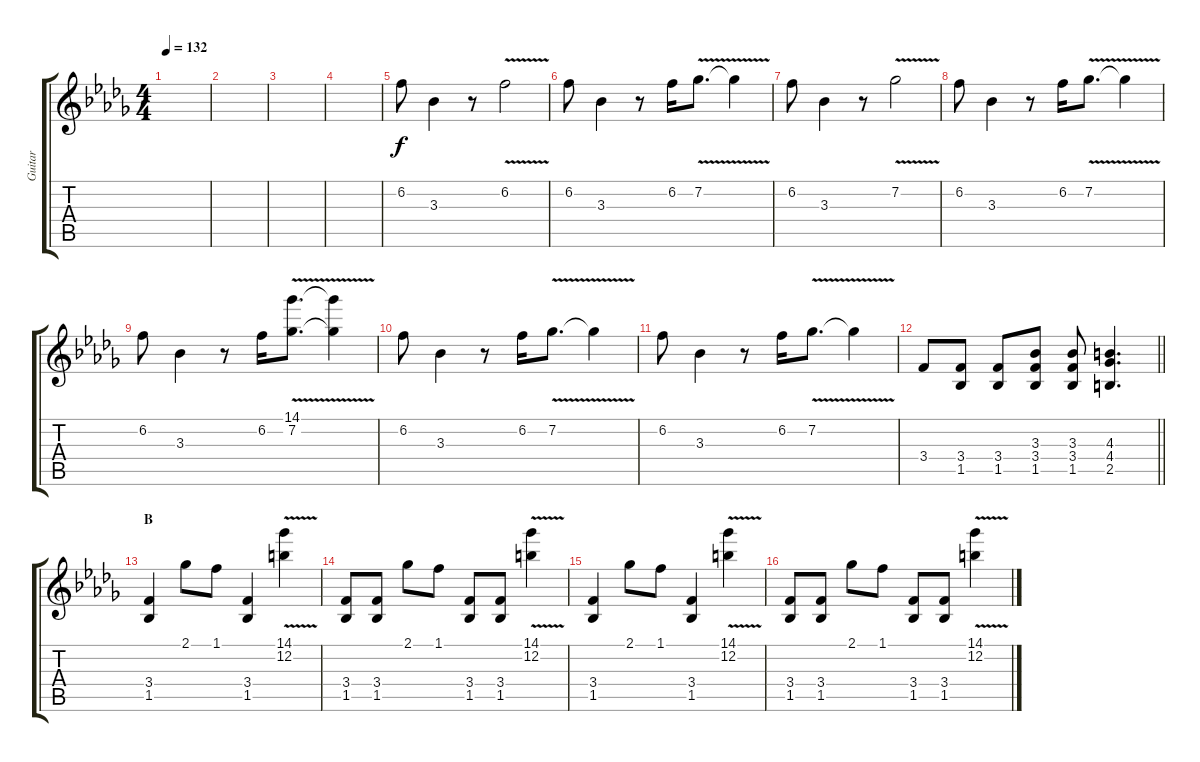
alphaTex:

\track ("Guitar" "Guitar") {instrument distortionguitar}
\staff {score tabs}
\tuning (E4 B3 G3 D3 A2 E2) {hide}
\ts (4 4)
\tempo 132
\clef g2
\ks db
|
|
|
|
6.2.8 3.3.4 r.8 6.2{v}.2 |
6.2.8 3.3.4 r.8 6.2.16 7.2{v}.8{d} 7.2{t}.4 |
6.2.8 3.3.4 r.8 7.2{v}.2 |
6.2.8 3.3.4 r.8 6.2.16 7.2{v}.8{d} 7.2{t}.4 |
6.2.8 3.3.4 r.8 6.2.16 (14.1{v} 7.2).8{d} (14.1{t} 7.2{t}).4 |
6.2.8 3.3.4 r.8 6.2.16 7.2{v}.8{d} 7.2{t}.4 |
6.2.8 3.3.4 r.8 6.2.16 7.2{v}.8{d} 7.2{t}.4 |
\barLineRight lightlight
3.4.8 (3.4 1.5).8 (3.4 1.5).8 (3.3 3.4 1.5).8 (3.3 3.4 1.5).8 (4.3 4.4 2.5).4{d} |
\section ("" "B")
(3.4 1.5).4 2.1.8 1.1.8 (3.4 1.5).4 (14.1 12.2{v}).4 |
(3.4 1.5).8 (3.4 1.5).8 2.1.8 1.1.8 (3.4 1.5).8 (3.4 1.5).8 (14.1 12.2{v}).4 |
(3.4 1.5).4 2.1.8 1.1.8 (3.4 1.5).4 (14.1 12.2{v}).4 |
(3.4 1.5).8 (3.4 1.5).8 2.1.8 1.1.8 (3.4 1.5).8 (3.4 1.5).8 (14.1 12.2{v}).4
